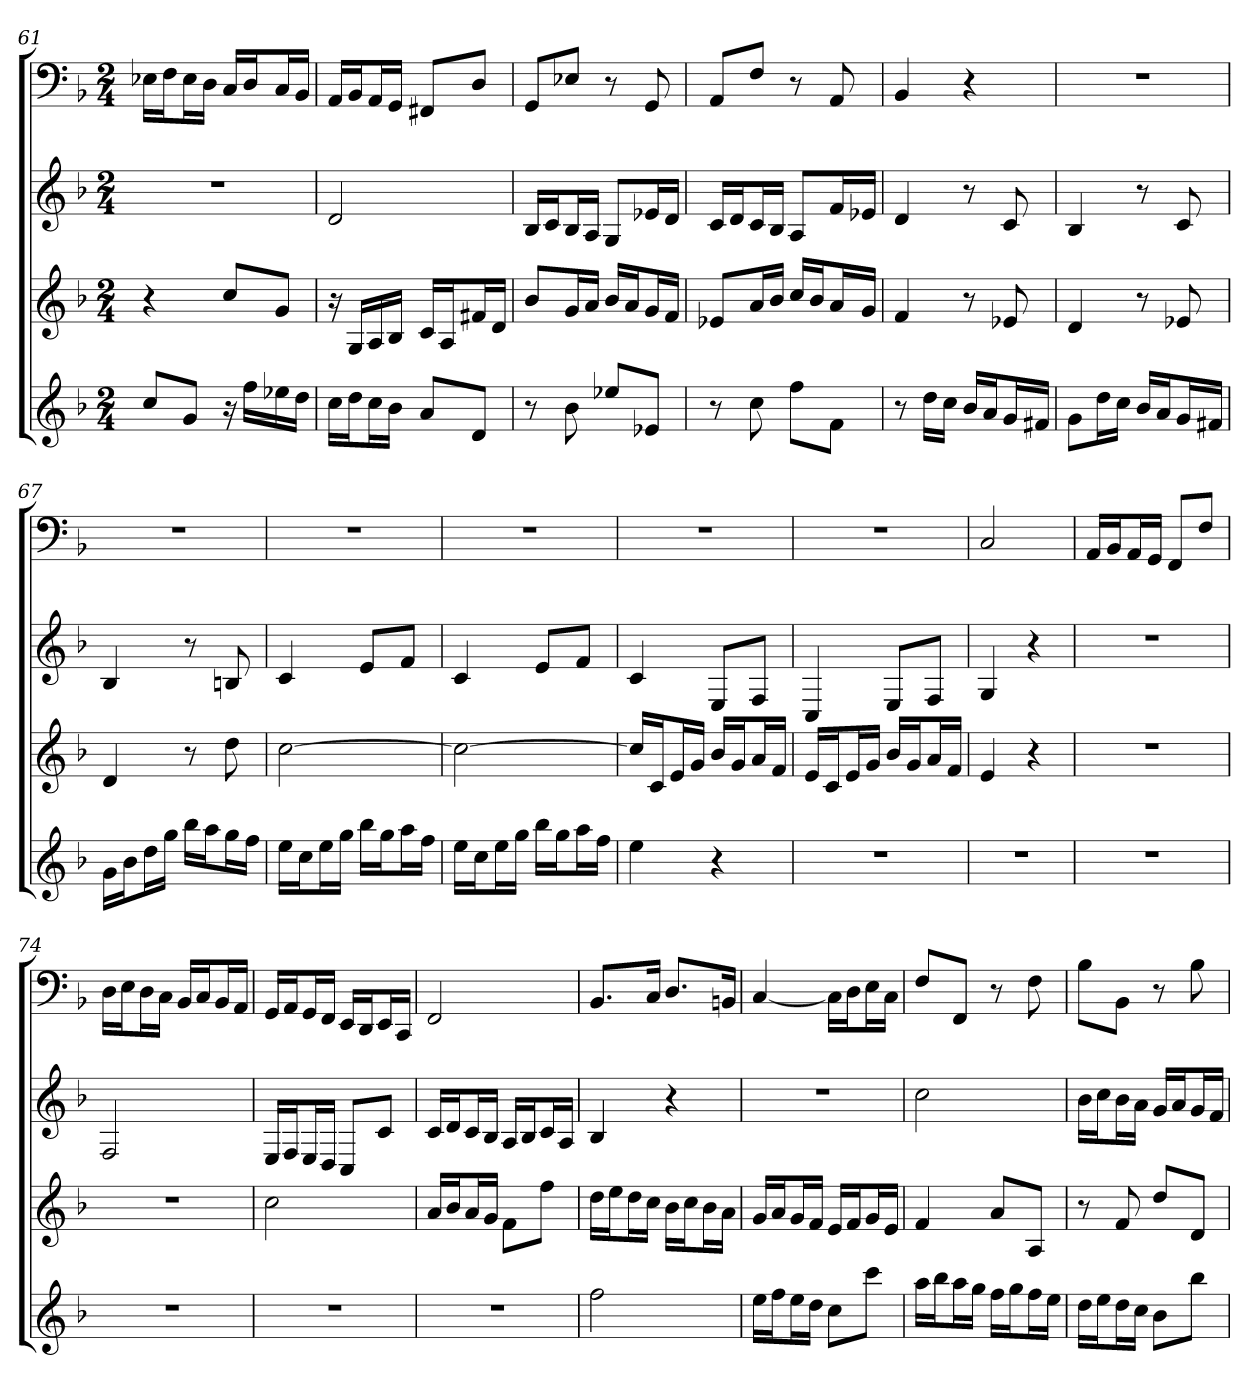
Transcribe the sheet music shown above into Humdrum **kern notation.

**kern	**kern	**kern	**kern
*part4	*part3	*part2	*part1
*staff4	*staff3	*staff2	*staff1
*k[b-]	*k[b-]	*k[b-]	*k[b-]
*F:	*F:	*F:	*F:
*M2/4	*M2/4	*M2/4	*M2/4
=61	=61	=61	=61
8ccL	4r	2r	16E-XLL
.	.	.	16FJ
8gJ	.	.	16E-L
.	.	.	16DJJ
16r	8ccL	.	16CLL
16ffLL	.	.	16DJ
16ee-X	8gJ	.	16CL
16ddJJ	.	.	16BB-JJ
=62	=62	=62	=62
16ccLL	16r	2d	16AALL
16ddJ	16GLL	.	16BB-J
16ccL	16A	.	16AAL
16b-JJ	16B-JJ	.	16GGJJ
8aL	16cLL	.	8FF#XL
.	16AJ	.	.
8dJ	16f#XL	.	8DJ
.	16dJJ	.	.
=63	=63	=63	=63
8r	8b-L	16B-LL	8GGL
.	.	16cJ	.
8b-	16gL	16B-L	8E-XJ
.	16aJJ	16AJJ	.
8ee-XL	16b-LL	8GL	8r
.	16aJ	.	.
8e-XJ	16gL	16e-XL	8GG
.	16fJJ	16dJJ	.
=64	=64	=64	=64
8r	8e-XL	16cLL	8AAL
.	.	16dJ	.
8cc	16aL	16cL	8FJ
.	16b-JJ	16B-JJ	.
8ffL	16ccLL	8AL	8r
.	16b-J	.	.
8fJ	16aL	16fL	8AA
.	16gJJ	16e-XJJ	.
=65	=65	=65	=65
8r	4f	4d	4BB-
16ddLL	.	.	.
16ccJJ	.	.	.
16b-LL	8r	8r	4r
16aJ	.	.	.
16gL	8e-X	8c	.
16f#XJJ	.	.	.
=66	=66	=66	=66
8gL	4d	4B-	2r
16ddL	.	.	.
16ccJJ	.	.	.
16b-LL	8r	8r	.
16aJ	.	.	.
16gL	8e-X	8c	.
16f#XJJ	.	.	.
=67	=67	=67	=67
16gLL	4d	4B-	2r
16b-J	.	.	.
16ddL	.	.	.
16ggJJ	.	.	.
16bb-LL	8r	8r	.
16aaJ	.	.	.
16ggL	8dd	8Bn	.
16ffJJ	.	.	.
=68	=68	=68	=68
16eeLL	[2cc	4c	2r
16ccJ	.	.	.
16eeL	.	.	.
16ggJJ	.	.	.
16bb-LL	.	8eL	.
16ggJ	.	.	.
16aaL	.	8fJ	.
16ffJJ	.	.	.
=69	=69	=69	=69
16eeLL	2cc_	4c	2r
16ccJ	.	.	.
16eeL	.	.	.
16ggJJ	.	.	.
16bb-LL	.	8eL	.
16ggJ	.	.	.
16aaL	.	8fJ	.
16ffJJ	.	.	.
=70	=70	=70	=70
4ee	16ccLL]	4c	2r
.	16cJ	.	.
.	16eL	.	.
.	16gJJ	.	.
4r	16b-LL	8EL	.
.	16gJ	.	.
.	16aL	8FJ	.
.	16fJJ	.	.
=71	=71	=71	=71
2r	16eLL	4C	2r
.	16cJ	.	.
.	16eL	.	.
.	16gJJ	.	.
.	16b-LL	8EL	.
.	16gJ	.	.
.	16aL	8FJ	.
.	16fJJ	.	.
=72	=72	=72	=72
2r	4e	4G	2C
.	4r	4r	.
=73	=73	=73	=73
2r	2r	2r	16AALL
.	.	.	16BB-J
.	.	.	16AAL
.	.	.	16GGJJ
.	.	.	8FFL
.	.	.	8FJ
=74	=74	=74	=74
2r	2r	2F	16DLL
.	.	.	16EJ
.	.	.	16DL
.	.	.	16CJJ
.	.	.	16BB-LL
.	.	.	16CJ
.	.	.	16BB-L
.	.	.	16AAJJ
=75	=75	=75	=75
2r	2cc	16ELL	16GGLL
.	.	16FJ	16AAJ
.	.	16EL	16GGL
.	.	16DJJ	16FFJJ
.	.	8CL	16EELL
.	.	.	16DDJ
.	.	8cJ	16EEL
.	.	.	16CCJJ
=76	=76	=76	=76
2r	16aLL	16cLL	2FF
.	16b-J	16dJ	.
.	16aL	16cL	.
.	16gJJ	16B-JJ	.
.	8fL	16ALL	.
.	.	16B-J	.
.	8ffJ	16cL	.
.	.	16AJJ	.
=77	=77	=77	=77
2ff	16ddLL	4B-	8.BB-L
.	16eeJ	.	.
.	16ddL	.	.
.	16ccJJ	.	16CJk
.	16b-LL	4r	8.DL
.	16ccJ	.	.
.	16b-L	.	.
.	16aJJ	.	16BBnJk
=78	=78	=78	=78
16eeLL	16gLL	2r	[4C
16ffJ	16aJ	.	.
16eeL	16gL	.	.
16ddJJ	16fJJ	.	.
8ccL	16eLL	.	16CLL]
.	16fJ	.	16DJ
8cccJ	16gL	.	16EL
.	16eJJ	.	16CJJ
=79	=79	=79	=79
16aaLL	4f	2cc	8FL
16bb-J	.	.	.
16aaL	.	.	8FFJ
16ggJJ	.	.	.
16ffLL	8aL	.	8r
16ggJ	.	.	.
16ffL	8AJ	.	8F
16eeJJ	.	.	.
=80	=80	=80	=80
16ddLL	8r	16b-LL	8B-L
16eeJ	.	16ccJ	.
16ddL	8f	16b-L	8BB-J
16ccJJ	.	16aJJ	.
8b-L	8ddL	16gLL	8r
.	.	16aJ	.
8bb-J	8dJ	16gL	8B-
.	.	16fJJ	.
=	=	=	=
*-	*-	*-	*-
